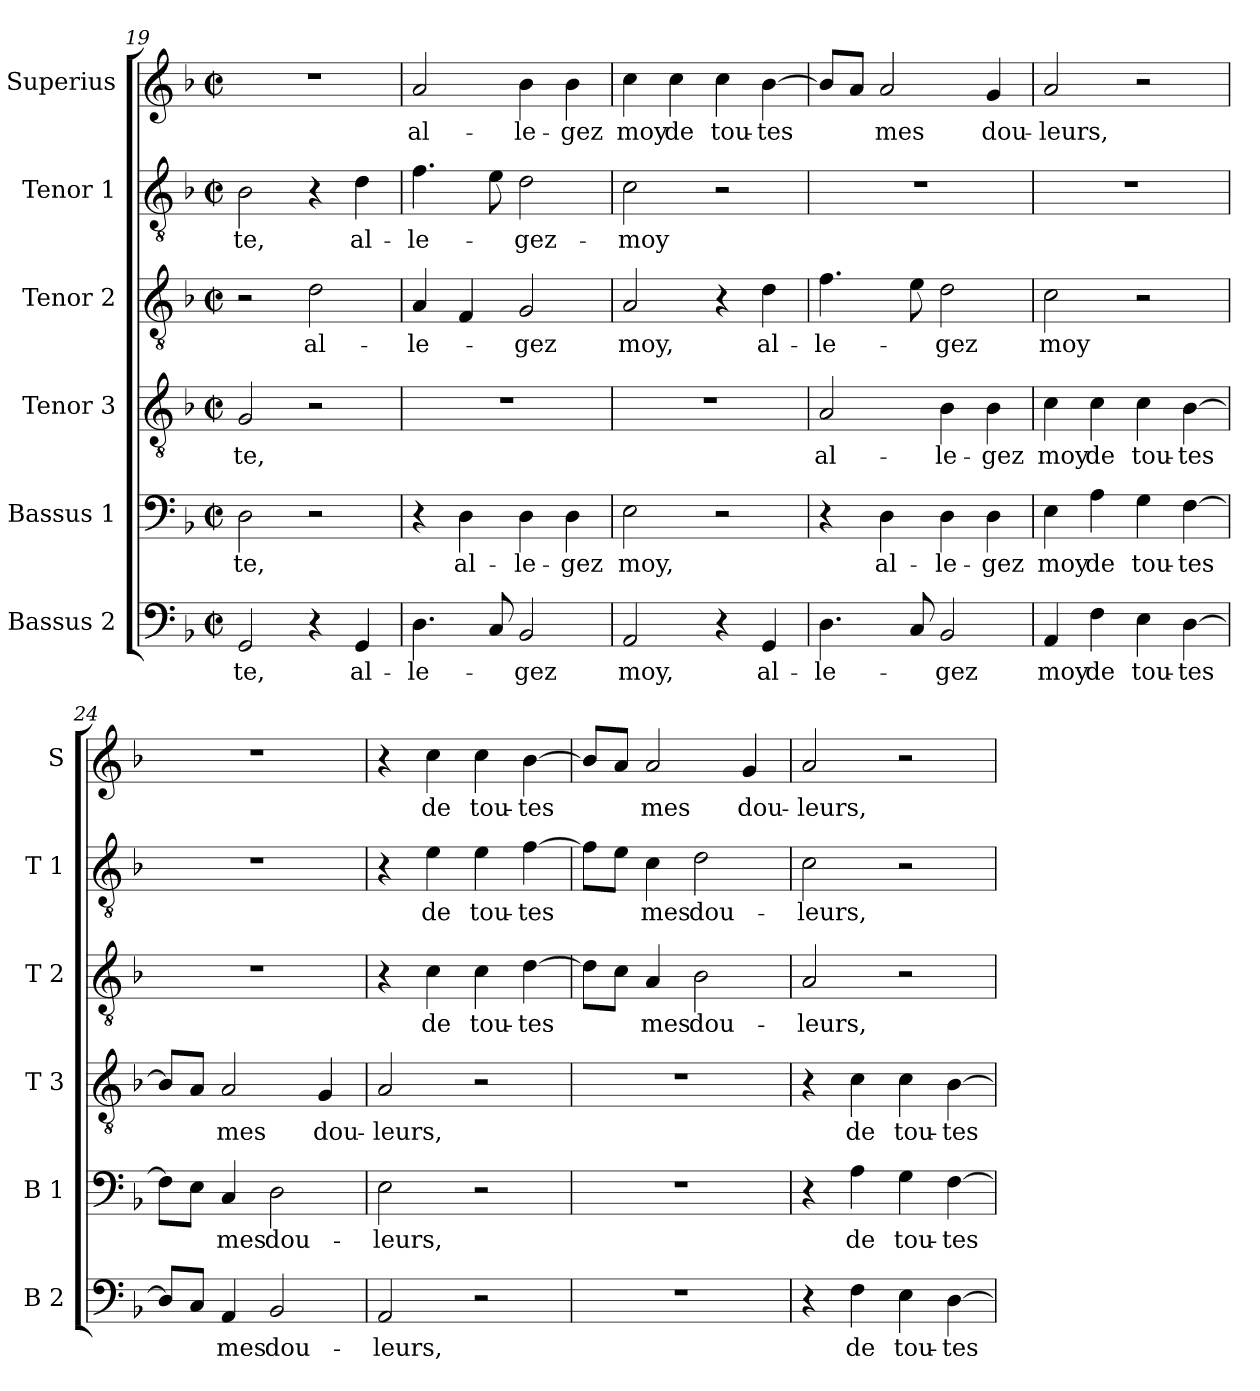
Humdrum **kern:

**kern	**text	**kern	**text	**kern	**text	**kern	**text	**kern	**text	**kern	**text
*part6	*part6	*part5	*part5	*part4	*part4	*part3	*part3	*part2	*part2	*part1	*part1
*staff6	*staff6	*staff5	*staff5	*staff4	*staff4	*staff3	*staff3	*staff2	*staff2	*staff1	*staff1
*I"Bassus 2	*	*I"Bassus 1	*	*I"Tenor 3	*	*I"Tenor 2	*	*I"Tenor 1	*	*I"Superius	*
*I'B 2	*	*I'B 1	*	*I'T 3	*	*I'T 2	*	*I'T 1	*	*I'S	*
*clefF4	*	*clefF4	*	*clefGv2	*	*clefGv2	*	*clefGv2	*	*clefG2	*
*k[b-]	*	*k[b-]	*	*k[b-]	*	*k[b-]	*	*k[b-]	*	*k[b-]	*
*F:	*	*F:	*	*F:	*	*F:	*	*F:	*	*F:	*
*M2/2	*	*M2/2	*	*M2/2	*	*M2/2	*	*M2/2	*	*M2/2	*
*met(c|)	*	*met(c|)	*	*met(c|)	*	*met(c|)	*	*met(c|)	*	*met(c|)	*
=19	=19	=19	=19	=19	=19	=19	=19	=19	=19	=19	=19
!	!LO:LY:b	!	!LO:LY:b	!	!LO:LY:b	!	!	!	!LO:LY:b	!	!
2GG/	-te,	2D\	-te,	2G/	-te,	2r	.	2B-\	-te,	1r	.
!	!	!	!	!	!	!	!LO:LY:b	!	!	!	!
4r	.	2r	.	2r	.	2d\	al-	4r	.	.	.
!	!LO:LY:b	!	!	!	!	!	!	!	!LO:LY:b	!	!
4GG/	al-	.	.	.	.	.	.	4d\	al-	.	.
=20	=20	=20	=20	=20	=20	=20	=20	=20	=20	=20	=20
!	!LO:LY:b	!	!	!	!	!	!LO:LY:b	!	!LO:LY:b	!	!LO:LY:b
4.D\	-le-	4r	.	1r	.	4A/	-le-	4.f\	-le-	2a/	al-
!	!	!	!LO:LY:b	!	!	!	!	!	!	!	!
.	.	4D\	al-	.	.	4F/	.	.	.	.	.
8C/	.	.	.	.	.	.	.	8e\	.	.	.
!	!LO:LY:b	!	!LO:LY:b	!	!	!	!LO:LY:b	!	!LO:LY:b	!	!LO:LY:b
2BB-/	-gez	4D\	-le-	.	.	2G/	-gez	2d\	-gez-	4b-\	-le-
!	!	!	!LO:LY:b	!	!	!	!	!	!	!	!LO:LY:b
.	.	4D\	-gez	.	.	.	.	.	.	4b-\	-gez
=21	=21	=21	=21	=21	=21	=21	=21	=21	=21	=21	=21
!	!LO:LY:b	!	!LO:LY:b	!	!	!	!LO:LY:b	!	!LO:LY:b	!	!LO:LY:b
2AA/	moy,	2E\	moy,	1r	.	2A/	moy,	2c\	-moy	4cc\	moy
!	!	!	!	!	!	!	!	!	!	!	!LO:LY:b
.	.	.	.	.	.	.	.	.	.	4cc\	de
!	!	!	!	!	!	!	!	!	!	!	!LO:LY:b
4r	.	2r	.	.	.	4r	.	2r	.	4cc\	tou-
!	!LO:LY:b	!	!	!	!	!	!LO:LY:b	!	!	!	!LO:LY:b
4GG/	al-	.	.	.	.	4d\	al-	.	.	[4b-\	-tes
=22	=22	=22	=22	=22	=22	=22	=22	=22	=22	=22	=22
!	!LO:LY:b	!	!	!	!LO:LY:b	!	!LO:LY:b	!	!	!	!
4.D\	-le-	4r	.	2A/	al-	4.f\	-le-	1r	.	8b-/L]	.
.	.	.	.	.	.	.	.	.	.	8a/J	.
!	!	!	!LO:LY:b	!	!	!	!	!	!	!	!LO:LY:b
.	.	4D\	al-	.	.	.	.	.	.	2a/	mes
8C/	.	.	.	.	.	8e\	.	.	.	.	.
!	!LO:LY:b	!	!LO:LY:b	!	!LO:LY:b	!	!LO:LY:b	!	!	!	!
2BB-/	-gez	4D\	-le-	4B-\	-le-	2d\	-gez	.	.	.	.
!	!	!	!LO:LY:b	!	!LO:LY:b	!	!	!	!	!	!LO:LY:b
.	.	4D\	-gez	4B-\	-gez	.	.	.	.	4g/	dou-
=23	=23	=23	=23	=23	=23	=23	=23	=23	=23	=23	=23
!	!LO:LY:b	!	!LO:LY:b	!	!LO:LY:b	!	!LO:LY:b	!	!	!	!LO:LY:b
4AA/	moy	4E\	moy	4c\	moy	2c\	moy	1r	.	2a/	-leurs,
!	!LO:LY:b	!	!LO:LY:b	!	!LO:LY:b	!	!	!	!	!	!
4F\	de	4A\	de	4c\	de	.	.	.	.	.	.
!	!LO:LY:b	!	!LO:LY:b	!	!LO:LY:b	!	!	!	!	!	!
4E\	tou-	4G\	tou-	4c\	tou-	2r	.	.	.	2r	.
!	!LO:LY:b	!	!LO:LY:b	!	!LO:LY:b	!	!	!	!	!	!
[4D\	-tes	[4F\	-tes	[4B-\	-tes	.	.	.	.	.	.
!!LO:PB:g=z
=24	=24	=24	=24	=24	=24	=24	=24	=24	=24	=24	=24
8D/L]	.	8F\L]	.	8B-/L]	.	1r	.	1r	.	1r	.
8C/J	.	8E\J	.	8A/J	.	.	.	.	.	.	.
!	!LO:LY:b	!	!LO:LY:b	!	!LO:LY:b	!	!	!	!	!	!
4AA/	mes	4C/	mes	2A/	mes	.	.	.	.	.	.
!	!LO:LY:b	!	!LO:LY:b	!	!	!	!	!	!	!	!
2BB-/	dou-	2D\	dou-	.	.	.	.	.	.	.	.
!	!	!	!	!	!LO:LY:b	!	!	!	!	!	!
.	.	.	.	4G/	dou-	.	.	.	.	.	.
=25	=25	=25	=25	=25	=25	=25	=25	=25	=25	=25	=25
!	!LO:LY:b	!	!LO:LY:b	!	!LO:LY:b	!	!	!	!	!	!
2AA/	-leurs,	2E\	-leurs,	2A/	-leurs,	4r	.	4r	.	4r	.
!	!	!	!	!	!	!	!LO:LY:b	!	!LO:LY:b	!	!LO:LY:b
.	.	.	.	.	.	4c\	de	4e\	de	4cc\	de
!	!	!	!	!	!	!	!LO:LY:b	!	!LO:LY:b	!	!LO:LY:b
2r	.	2r	.	2r	.	4c\	tou-	4e\	tou-	4cc\	tou-
!	!	!	!	!	!	!	!LO:LY:b	!	!LO:LY:b	!	!LO:LY:b
.	.	.	.	.	.	[4d\	-tes	[4f\	-tes	[4b-\	-tes
=26	=26	=26	=26	=26	=26	=26	=26	=26	=26	=26	=26
1r	.	1r	.	1r	.	8d\L]	.	8f\L]	.	8b-/L]	.
.	.	.	.	.	.	8c\J	.	8e\J	.	8a/J	.
!	!	!	!	!	!	!	!LO:LY:b	!	!LO:LY:b	!	!LO:LY:b
.	.	.	.	.	.	4A/	mes	4c\	mes	2a/	mes
!	!	!	!	!	!	!	!LO:LY:b	!	!LO:LY:b	!	!
.	.	.	.	.	.	2B-\	dou-	2d\	dou-	.	.
!	!	!	!	!	!	!	!	!	!	!	!LO:LY:b
.	.	.	.	.	.	.	.	.	.	4g/	dou-
=27	=27	=27	=27	=27	=27	=27	=27	=27	=27	=27	=27
!	!	!	!	!	!	!	!LO:LY:b	!	!LO:LY:b	!	!LO:LY:b
4r	.	4r	.	4r	.	2A/	-leurs,	2c\	-leurs,	2a/	-leurs,
!	!LO:LY:b	!	!LO:LY:b	!	!LO:LY:b	!	!	!	!	!	!
4F\	de	4A\	de	4c\	de	.	.	.	.	.	.
!	!LO:LY:b	!	!LO:LY:b	!	!LO:LY:b	!	!	!	!	!	!
4E\	tou-	4G\	tou-	4c\	tou-	2r	.	2r	.	2r	.
!	!LO:LY:b	!	!LO:LY:b	!	!LO:LY:b	!	!	!	!	!	!
[4D\	-tes	[4F\	-tes	[4B-\	-tes	.	.	.	.	.	.
=	=	=	=	=	=	=	=	=	=	=	=
*-	*-	*-	*-	*-	*-	*-	*-	*-	*-	*-	*-
